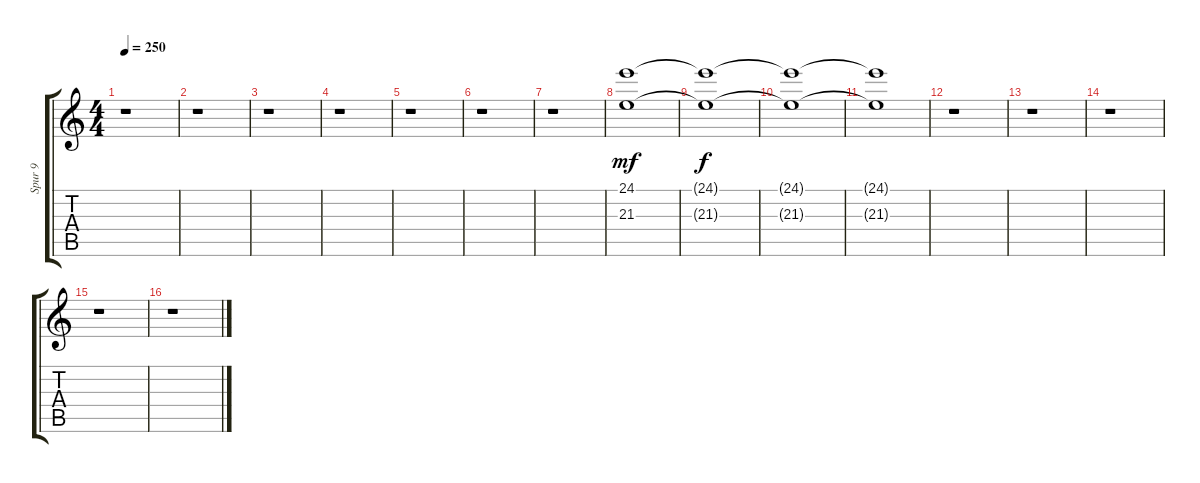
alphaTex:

\track ("Spur 9" "Spur 9") {instrument stringensemble1}
\staff {score tabs}
\tuning (E4 B3 G3 D3 A2 E2) {hide}
\ts (4 4)
\tempo 250
\clef g2
\ks c
r.1{dy mf} |
r.1 |
r.1 |
r.1 |
r.1 |
r.1 |
r.1 |
(24.1 21.3).1 |
(24.1{t} 21.3{t}).1{dy f} |
(24.1{t} 21.3{t}).1 |
(24.1{t} 21.3{t}).1 |
r.1 |
r.1 |
r.1 |
r.1 |
r.1
